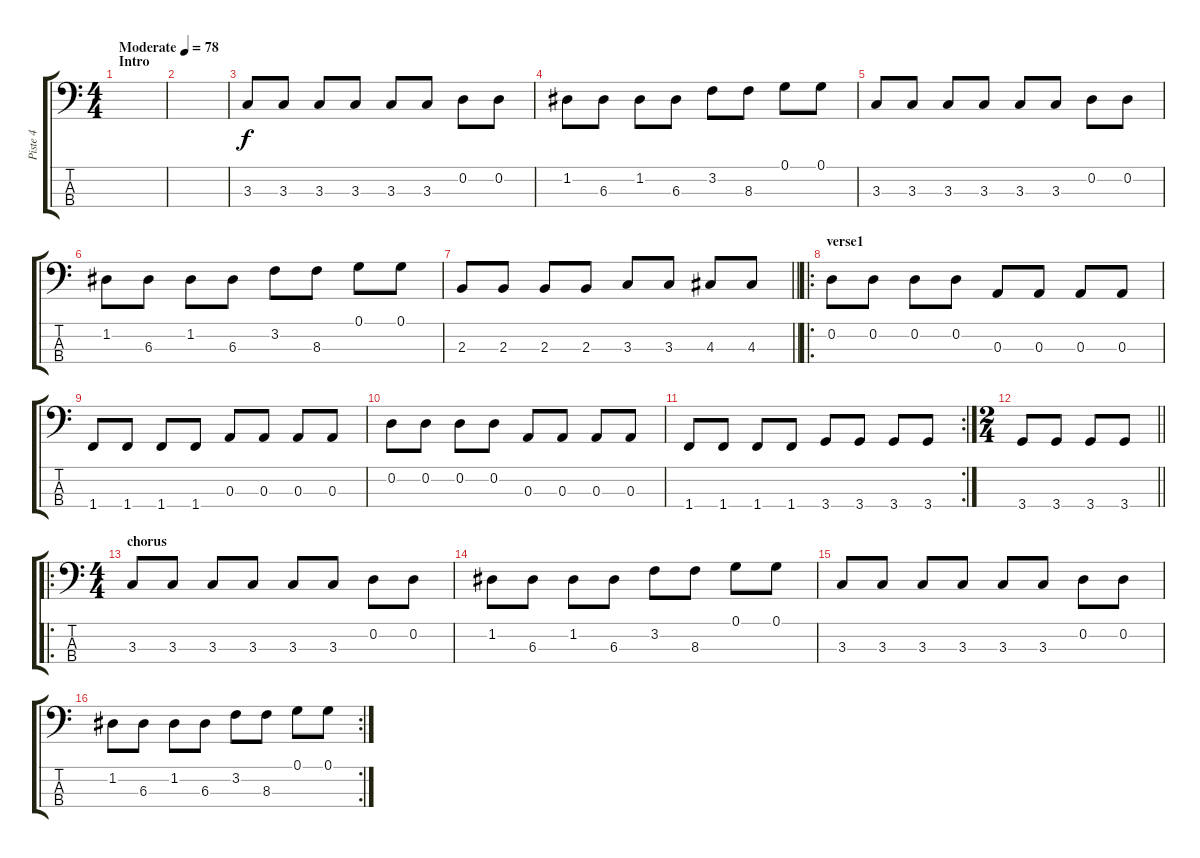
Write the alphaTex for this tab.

\track ("Piste 4" "Piste 4") {instrument electricbassfinger}
\staff {score tabs}
\tuning (G2 D2 A1 E1) {hide}
\ts (4 4)
\section ("" "Intro")
\tempo (78 "Moderate")
\clef f4
\ks c
|
|
3.3.8 3.3.8 3.3.8 3.3.8 3.3.8 3.3.8 0.2.8 0.2.8 |
1.2.8 6.3.8 1.2.8 6.3.8 3.2.8 8.3.8 0.1.8 0.1.8 |
3.3.8 3.3.8 3.3.8 3.3.8 3.3.8 3.3.8 0.2.8 0.2.8 |
1.2.8 6.3.8 1.2.8 6.3.8 3.2.8 8.3.8 0.1.8 0.1.8 |
\barLineRight lightlight
2.3.8 2.3.8 2.3.8 2.3.8 3.3.8 3.3.8 4.3.8 4.3.8 |
\ro
\section ("" "verse1")
0.2.8 0.2.8 0.2.8 0.2.8 0.3.8 0.3.8 0.3.8 0.3.8 |
1.4.8 1.4.8 1.4.8 1.4.8 0.3.8 0.3.8 0.3.8 0.3.8 |
0.2.8 0.2.8 0.2.8 0.2.8 0.3.8 0.3.8 0.3.8 0.3.8 |
\rc 2
1.4.8 1.4.8 1.4.8 1.4.8 3.4.8 3.4.8 3.4.8 3.4.8 |
\ts (2 4)
\barLineRight lightlight
3.4.8 3.4.8 3.4.8 3.4.8 |
\ro
\ts (4 4)
\section ("" "chorus")
3.3.8 3.3.8 3.3.8 3.3.8 3.3.8 3.3.8 0.2.8 0.2.8 |
1.2.8 6.3.8 1.2.8 6.3.8 3.2.8 8.3.8 0.1.8 0.1.8 |
3.3.8 3.3.8 3.3.8 3.3.8 3.3.8 3.3.8 0.2.8 0.2.8 |
\rc 2
1.2.8 6.3.8 1.2.8 6.3.8 3.2.8 8.3.8 0.1.8 0.1.8
